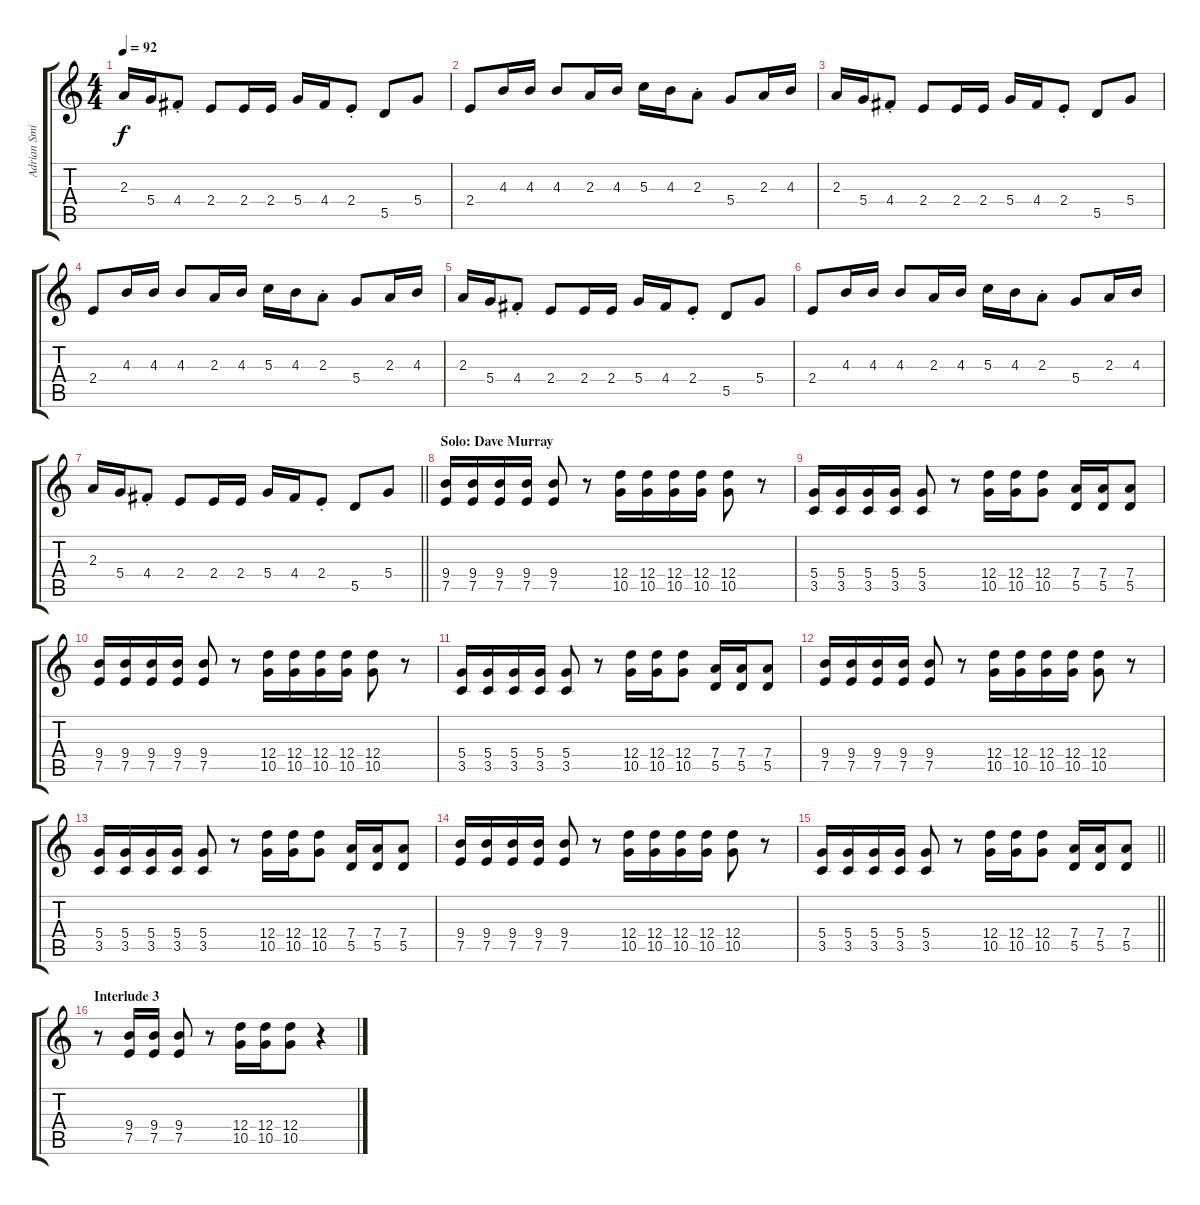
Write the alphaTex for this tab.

\track ("Adrian Smith" "Adrian Smi") {instrument overdrivenguitar}
\staff {score tabs}
\tuning (E4 B3 G3 D3 A2 E2) {hide}
\ts (4 4)
\tempo 92
\clef g2
\ks c
2.3.16{dy f} 5.4.16 4.4{st}.8 2.4.8 2.4.16 2.4.16 5.4.16 4.4.16 2.4{st}.8 5.5.8 5.4.8 |
2.4.8 4.3.16 4.3.16 4.3.8 2.3.16 4.3.16 5.3.16 4.3.16 2.3{st}.8 5.4.8 2.3.16 4.3.16 |
2.3.16 5.4.16 4.4{st}.8 2.4.8 2.4.16 2.4.16 5.4.16 4.4.16 2.4{st}.8 5.5.8 5.4.8 |
2.4.8 4.3.16 4.3.16 4.3.8 2.3.16 4.3.16 5.3.16 4.3.16 2.3{st}.8 5.4.8 2.3.16 4.3.16 |
2.3.16 5.4.16 4.4{st}.8 2.4.8 2.4.16 2.4.16 5.4.16 4.4.16 2.4{st}.8 5.5.8 5.4.8 |
2.4.8 4.3.16 4.3.16 4.3.8 2.3.16 4.3.16 5.3.16 4.3.16 2.3{st}.8 5.4.8 2.3.16 4.3.16 |
\barLineRight lightlight
2.3.16 5.4.16 4.4{st}.8 2.4.8 2.4.16 2.4.16 5.4.16 4.4.16 2.4{st}.8 5.5.8 5.4.8 |
\section ("" "Solo: Dave Murray")
(9.4 7.5).16{volume 13 balance 16} (9.4 7.5).16 (9.4 7.5).16 (9.4 7.5).16 (9.4 7.5).8 r.8 (12.4 10.5).16 (12.4 10.5).16 (12.4 10.5).16 (12.4 10.5).16 (12.4 10.5).8 r.8 |
(5.4 3.5).16 (5.4 3.5).16 (5.4 3.5).16 (5.4 3.5).16 (5.4 3.5).8 r.8 (12.4 10.5).16 (12.4 10.5).16 (12.4 10.5).8 (7.4 5.5).16 (7.4 5.5).16 (7.4 5.5).8 |
(9.4 7.5).16 (9.4 7.5).16 (9.4 7.5).16 (9.4 7.5).16 (9.4 7.5).8 r.8 (12.4 10.5).16 (12.4 10.5).16 (12.4 10.5).16 (12.4 10.5).16 (12.4 10.5).8 r.8 |
(5.4 3.5).16 (5.4 3.5).16 (5.4 3.5).16 (5.4 3.5).16 (5.4 3.5).8 r.8 (12.4 10.5).16 (12.4 10.5).16 (12.4 10.5).8 (7.4 5.5).16 (7.4 5.5).16 (7.4 5.5).8 |
(9.4 7.5).16 (9.4 7.5).16 (9.4 7.5).16 (9.4 7.5).16 (9.4 7.5).8 r.8 (12.4 10.5).16 (12.4 10.5).16 (12.4 10.5).16 (12.4 10.5).16 (12.4 10.5).8 r.8 |
(5.4 3.5).16 (5.4 3.5).16 (5.4 3.5).16 (5.4 3.5).16 (5.4 3.5).8 r.8 (12.4 10.5).16 (12.4 10.5).16 (12.4 10.5).8 (7.4 5.5).16 (7.4 5.5).16 (7.4 5.5).8 |
(9.4 7.5).16 (9.4 7.5).16 (9.4 7.5).16 (9.4 7.5).16 (9.4 7.5).8 r.8 (12.4 10.5).16 (12.4 10.5).16 (12.4 10.5).16 (12.4 10.5).16 (12.4 10.5).8 r.8 |
\barLineRight lightlight
(5.4 3.5).16 (5.4 3.5).16 (5.4 3.5).16 (5.4 3.5).16 (5.4 3.5).8 r.8 (12.4 10.5).16 (12.4 10.5).16 (12.4 10.5).8 (7.4 5.5).16 (7.4 5.5).16 (7.4 5.5).8 |
\section ("" "Interlude 3")
r.8 (9.4 7.5).16 (9.4 7.5).16 (9.4 7.5).8 r.8 (12.4 10.5).16 (12.4 10.5).16 (12.4 10.5).8 r.4
